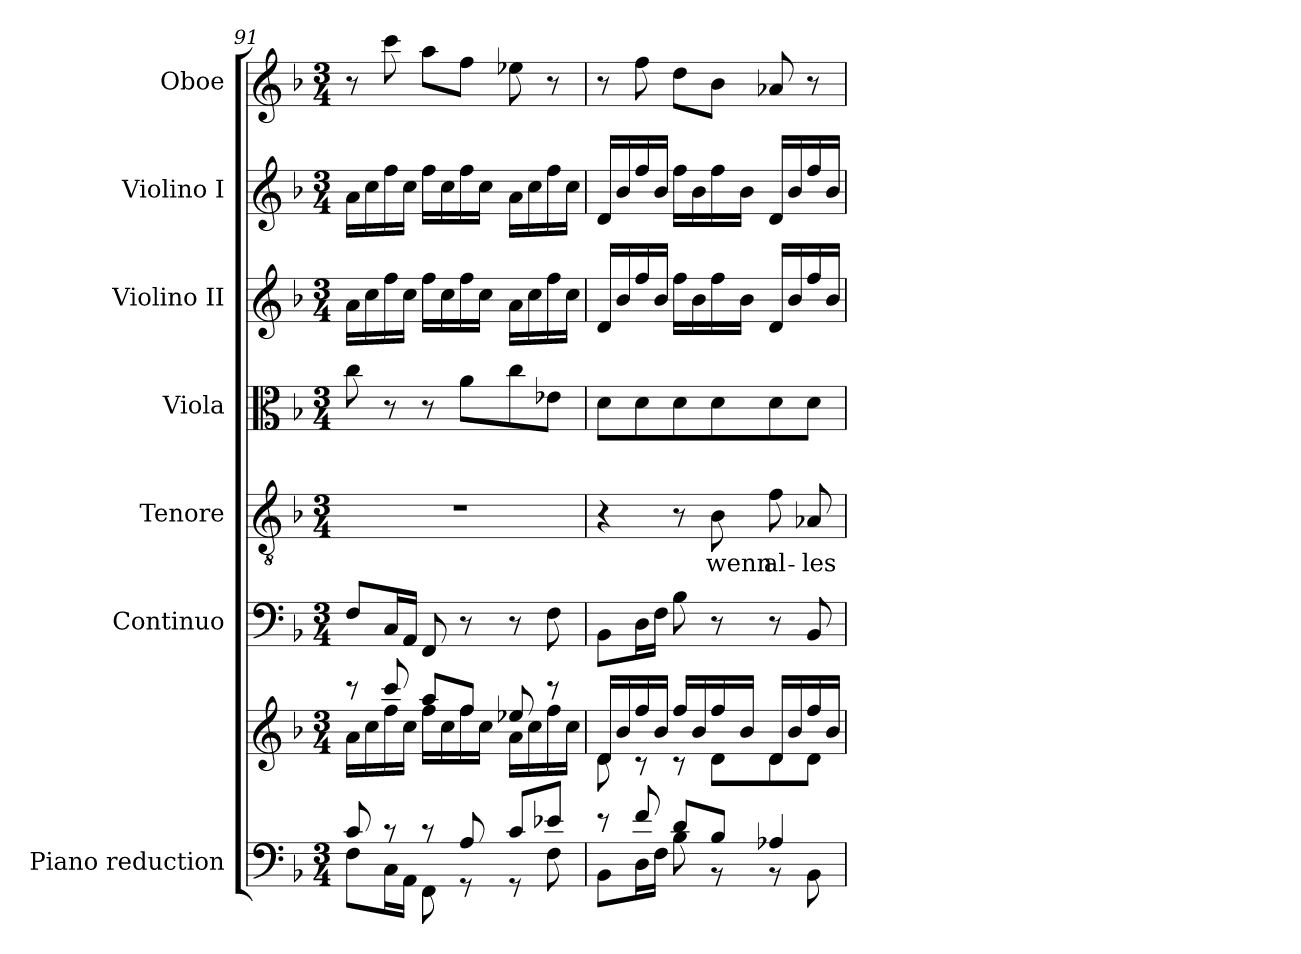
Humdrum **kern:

**kern	**kern	**kern	**kern	**text	**kern	**kern	**kern	**kern
*part7	*part7	*part6	*part5	*part5	*part4	*part3	*part2	*part1
*staff8	*staff7	*staff6	*staff5	*staff5	*staff4	*staff3	*staff2	*staff1
*I"Piano reduction	*	*I"Continuo	*I"Tenore	*	*I"Viola	*I"Violino II	*I"Violino I	*I"Oboe
*I'Pno	*	*	*	*	*I'Vla	*I'Vln	*I'Vln	*I'Ob
*clefF4	*clefG2	*clefF4	*clefGv2	*	*clefC3	*clefG2	*clefG2	*clefG2
*k[b-]	*k[b-]	*k[b-]	*k[b-]	*	*k[b-]	*k[b-]	*k[b-]	*k[b-]
*M3/4	*M3/4	*M3/4	*M3/4	*	*M3/4	*M3/4	*M3/4	*M3/4
=91	=91	=91	=91	=91	=91	=91	=91	=91
*^	*^	*	*	*	*	*	*	*
8c/	8F\L	8r	16a\LL	8F/L	2.r	.	8cc\	16a\LL	16a\LL	8r
.	.	.	16cc\	.	.	.	.	16cc\	16cc\	.
8r	16C\L	8ccc/	16ff\	16C/L	.	.	8r	16ff\	16ff\	8ccc\
.	16AA\JJ	.	16cc\JJ	16AA/JJ	.	.	.	16cc\JJ	16cc\JJ	.
8r	8FF\	8aa/L	16ff\LL	8FF/	.	.	8r	16ff\LL	16ff\LL	8aa\L
.	.	.	16cc\	.	.	.	.	16cc\	16cc\	.
8A/	8r	8ff/J	16ff\	8r	.	.	8a\L	16ff\	16ff\	8ff\J
.	.	.	16cc\JJ	.	.	.	.	16cc\JJ	16cc\JJ	.
8c/L	8r	8ee-X/	16a\LL	8r	.	.	8cc\	16a\LL	16a\LL	8ee-X\
.	.	.	16cc\	.	.	.	.	16cc\	16cc\	.
8e-X/J	8F\	8r	16ff\	8F\	.	.	8e-X\J	16ff\	16ff\	8r
.	.	.	16cc\JJ	.	.	.	.	16cc\JJ	16cc\JJ	.
=92	=92	=92	=92	=92	=92	=92	=92	=92	=92	=92
8r	8BB-\L	16d/LL	8d\	8BB-\L	4r	.	8d\L	16d/LL	16d/LL	8r
.	.	16b-/	.	.	.	.	.	16b-/	16b-/	.
8f/	16D\L	16ff/	8r	16D\L	.	.	8d\	16ff/	16ff/	8ff\
.	16F\JJ	16b-/JJ	.	16F\JJ	.	.	.	16b-/JJ	16b-/JJ	.
8d/L	8B-\	16ff/LL	8r	8B-\	8r	.	8d\	16ff\LL	16ff\LL	8dd\L
.	.	16b-/	.	.	.	.	.	16b-\	16b-\	.
!	!	!	!	!	!	!LO:LY:b	!	!	!	!
8B-/J	8r	16ff/	8d\L	8r	8B-\	wenn	8d\	16ff\	16ff\	8b-\J
.	.	16b-/JJ	.	.	.	.	.	16b-\JJ	16b-\JJ	.
!	!	!	!	!	!	!LO:LY:b	!	!	!	!
4A-X/	8r	16d/LL	8d\	8r	8f\	al-	8d\	16d/LL	16d/LL	8a-X/
.	.	16b-/	.	.	.	.	.	16b-/	16b-/	.
!	!	!	!	!	!	!LO:LY:b	!	!	!	!
.	8BB-\	16ff/	8d\J	8BB-/	8A-X/	-les	8d\J	16ff/	16ff/	8r
.	.	16b-/JJ	.	.	.	.	.	16b-/JJ	16b-/JJ	.
*v	*v	*	*	*	*	*	*	*	*	*
*	*v	*v	*	*	*	*	*	*	*
=	=	=	=	=	=	=	=	=
*-	*-	*-	*-	*-	*-	*-	*-	*-
